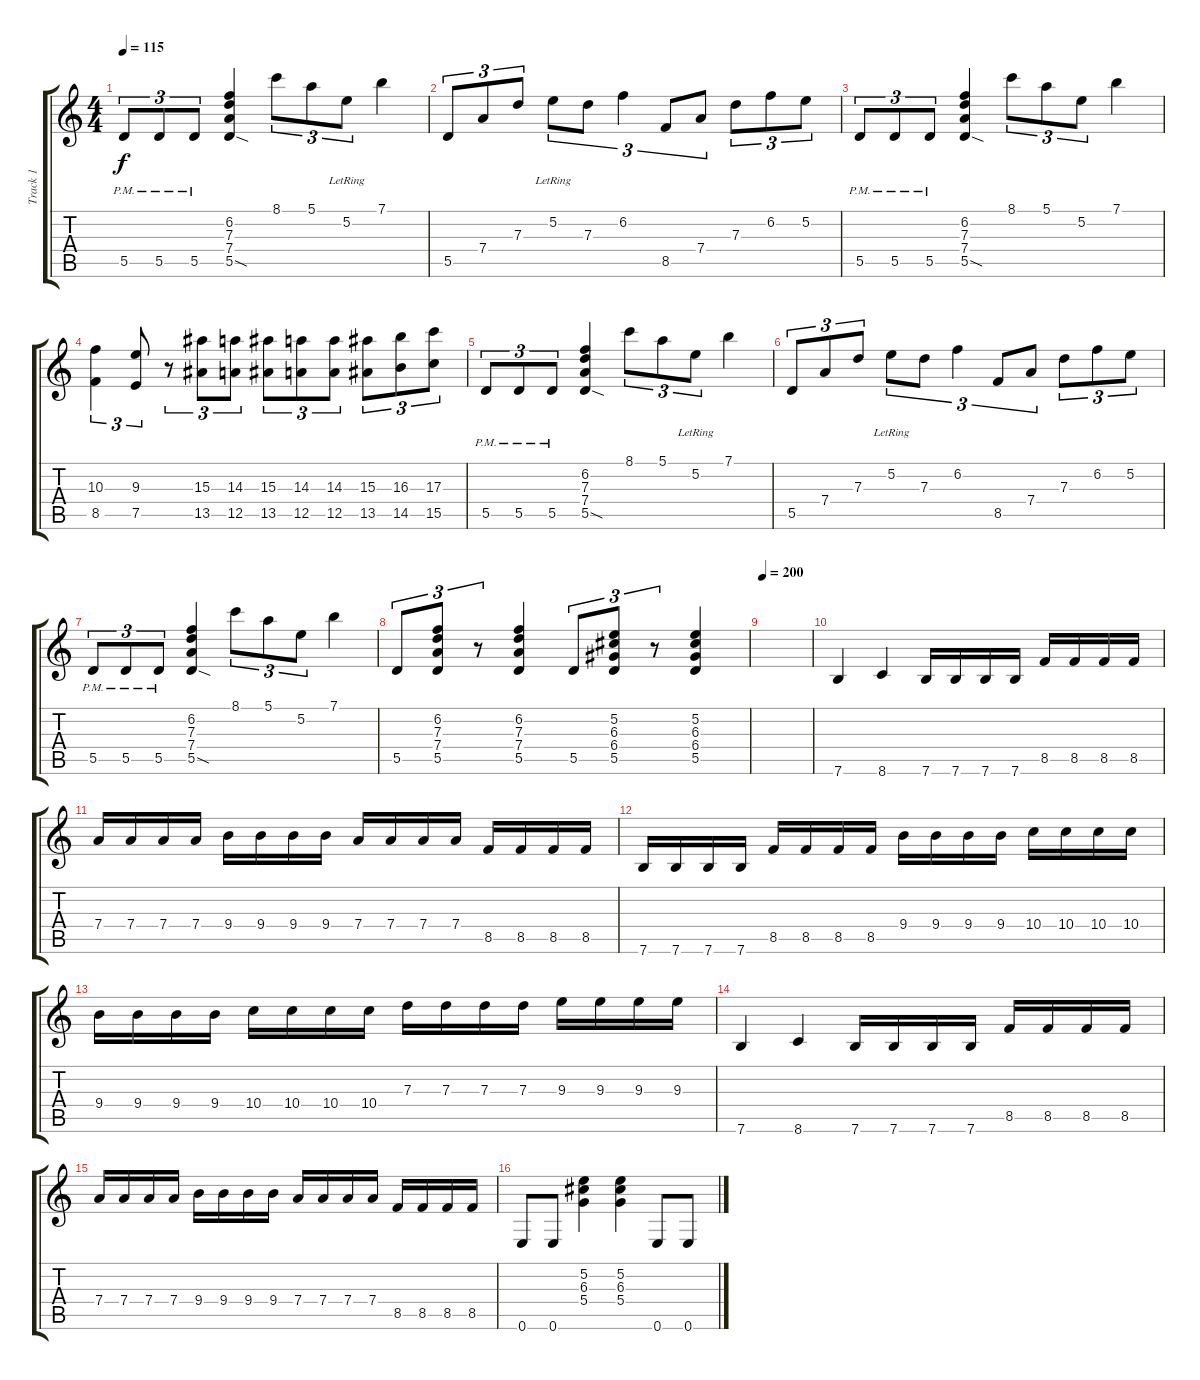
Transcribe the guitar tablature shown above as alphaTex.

\track ("Track 1" "Track 1") {instrument distortionguitar}
\staff {score tabs}
\tuning (E4 B3 G3 D3 A2 E2) {hide}
\ts (4 4)
\tempo 115
\clef g2
\ks c
5.5{pm}.8{tu (3 2) dy f} 5.5{pm}.8{tu (3 2)} 5.5{pm}.8{tu (3 2)} (6.2 7.3 7.4 5.5{sod}).4 8.1.8{tu (3 2)} 5.1.8{tu (3 2)} 5.2{lr}.8{tu (3 2)} 7.1.4 |
5.5.8{tu (3 2)} 7.4.8{tu (3 2)} 7.3.8{tu (3 2)} 5.2{lr}.8{tu (3 2)} 7.3.8{tu (3 2)} 6.2.4{tu (3 2)} 8.5.8{tu (3 2)} 7.4.8{tu (3 2)} 7.3.8{tu (3 2)} 6.2.8{tu (3 2)} 5.2.8{tu (3 2)} |
5.5{pm}.8{tu (3 2)} 5.5{pm}.8{tu (3 2)} 5.5{pm}.8{tu (3 2)} (6.2 7.3 7.4 5.5{sod}).4 8.1.8{tu (3 2)} 5.1.8{tu (3 2)} 5.2.8{tu (3 2)} 7.1.4 |
(10.3 8.5).4{tu (3 2)} (9.3 7.5).8{tu (3 2)} r.8{tu (3 2)} (15.3 13.5).8{tu (3 2)} (14.3 12.5).8{tu (3 2)} (15.3 13.5).8{tu (3 2)} (14.3 12.5).8{tu (3 2)} (14.3 12.5).8{tu (3 2)} (15.3 13.5).8{tu (3 2)} (16.3 14.5).8{tu (3 2)} (17.3 15.5).8{tu (3 2)} |
5.5{pm}.8{tu (3 2)} 5.5{pm}.8{tu (3 2)} 5.5{pm}.8{tu (3 2)} (6.2 7.3 7.4 5.5{sod}).4 8.1.8{tu (3 2)} 5.1.8{tu (3 2)} 5.2{lr}.8{tu (3 2)} 7.1.4 |
5.5.8{tu (3 2)} 7.4.8{tu (3 2)} 7.3.8{tu (3 2)} 5.2{lr}.8{tu (3 2)} 7.3.8{tu (3 2)} 6.2.4{tu (3 2)} 8.5.8{tu (3 2)} 7.4.8{tu (3 2)} 7.3.8{tu (3 2)} 6.2.8{tu (3 2)} 5.2.8{tu (3 2)} |
5.5{pm}.8{tu (3 2)} 5.5{pm}.8{tu (3 2)} 5.5{pm}.8{tu (3 2)} (6.2 7.3 7.4 5.5{sod}).4 8.1.8{tu (3 2)} 5.1.8{tu (3 2)} 5.2.8{tu (3 2)} 7.1.4 |
5.5.8{tu (3 2)} (6.2 7.3 7.4 5.5).8{tu (3 2)} r.8{tu (3 2)} (6.2 7.3 7.4 5.5).4 5.5.8{tu (3 2)} (5.2 6.3 6.4 5.5).8{tu (3 2)} r.8{tu (3 2)} (5.2 6.3 6.4 5.5).4 |
\tempo 200
|
7.6.4 8.6.4 7.6.16 7.6.16 7.6.16 7.6.16 8.5.16 8.5.16 8.5.16 8.5.16 |
7.4.16 7.4.16 7.4.16 7.4.16 9.4.16 9.4.16 9.4.16 9.4.16 7.4.16 7.4.16 7.4.16 7.4.16 8.5.16 8.5.16 8.5.16 8.5.16 |
7.6.16 7.6.16 7.6.16 7.6.16 8.5.16 8.5.16 8.5.16 8.5.16 9.4.16 9.4.16 9.4.16 9.4.16 10.4.16 10.4.16 10.4.16 10.4.16 |
9.4.16 9.4.16 9.4.16 9.4.16 10.4.16 10.4.16 10.4.16 10.4.16 7.3.16 7.3.16 7.3.16 7.3.16 9.3.16 9.3.16 9.3.16 9.3.16 |
7.6.4 8.6.4 7.6.16 7.6.16 7.6.16 7.6.16 8.5.16 8.5.16 8.5.16 8.5.16 |
7.4.16 7.4.16 7.4.16 7.4.16 9.4.16 9.4.16 9.4.16 9.4.16 7.4.16 7.4.16 7.4.16 7.4.16 8.5.16 8.5.16 8.5.16 8.5.16 |
0.6.8 0.6.8 (5.2 6.3 5.4).4 (5.2 6.3 5.4).4 0.6.8 0.6.8
